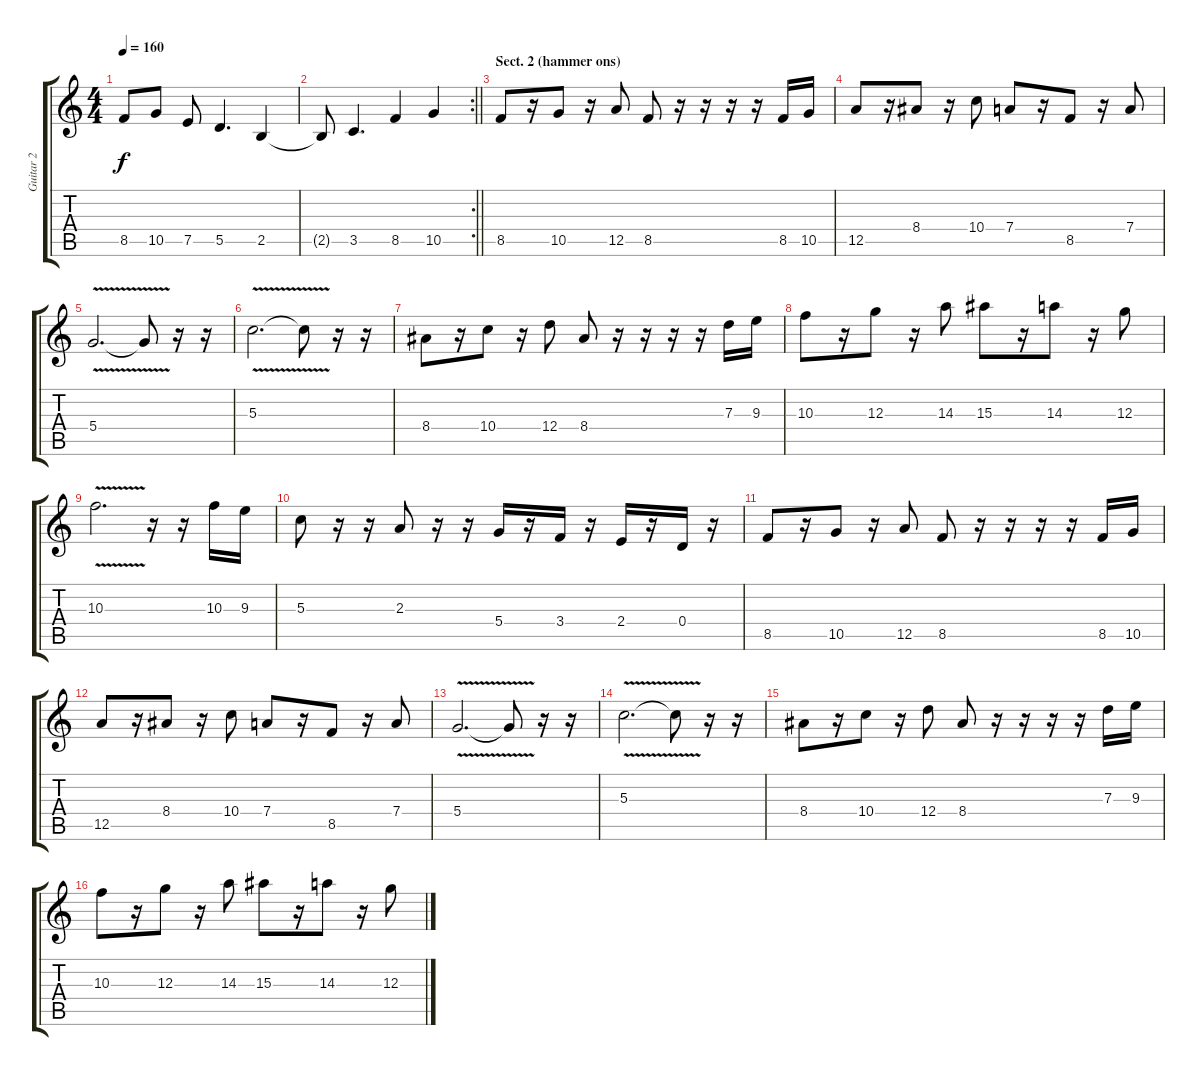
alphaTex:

\track ("Guitar 2" "Guitar 2") {instrument overdrivenguitar}
\staff {score tabs}
\tuning (E4 B3 G3 D3 A2 E2) {hide}
\ts (4 4)
\tempo 160
\clef g2
\ks c
8.5.8{dy f} 10.5.8 7.5.8 5.5.4{d} 2.5.4 |
\rc 2
\barLineRight lightlight
2.5{t}.8 3.5.4{d} 8.5.4 10.5.4 |
\section ("" "Sect. 2 (hammer ons)")
8.5.8 r.16 10.5.8 r.16 12.5.8 8.5.8 r.16 r.16 r.16 r.16 8.5.16 10.5.16 |
12.5.8 r.16 8.4.8 r.16 10.4.8 7.4.8 r.16 8.5.8 r.16 7.4.8 |
5.4{v}.2{d} 5.4{t}.8 r.16 r.16 |
5.3{v}.2{d} 5.3{t}.8 r.16 r.16 |
8.4.8 r.16 10.4.8 r.16 12.4.8 8.4.8 r.16 r.16 r.16 r.16 7.3.16 9.3.16 |
10.3.8 r.16 12.3.8 r.16 14.3.8 15.3.8 r.16 14.3.8 r.16 12.3.8 |
10.3{v}.2{d} r.16 r.16 10.3.16 9.3.16 |
5.3.8 r.16 r.16 2.3.8 r.16 r.16 5.4.16 r.16 3.4.16 r.16 2.4.16 r.16 0.4.16 r.16 |
8.5.8 r.16 10.5.8 r.16 12.5.8 8.5.8 r.16 r.16 r.16 r.16 8.5.16 10.5.16 |
12.5.8 r.16 8.4.8 r.16 10.4.8 7.4.8 r.16 8.5.8 r.16 7.4.8 |
5.4{v}.2{d} 5.4{t}.8 r.16 r.16 |
5.3{v}.2{d} 5.3{t}.8 r.16 r.16 |
8.4.8 r.16 10.4.8 r.16 12.4.8 8.4.8 r.16 r.16 r.16 r.16 7.3.16 9.3.16 |
10.3.8 r.16 12.3.8 r.16 14.3.8 15.3.8 r.16 14.3.8 r.16 12.3.8
